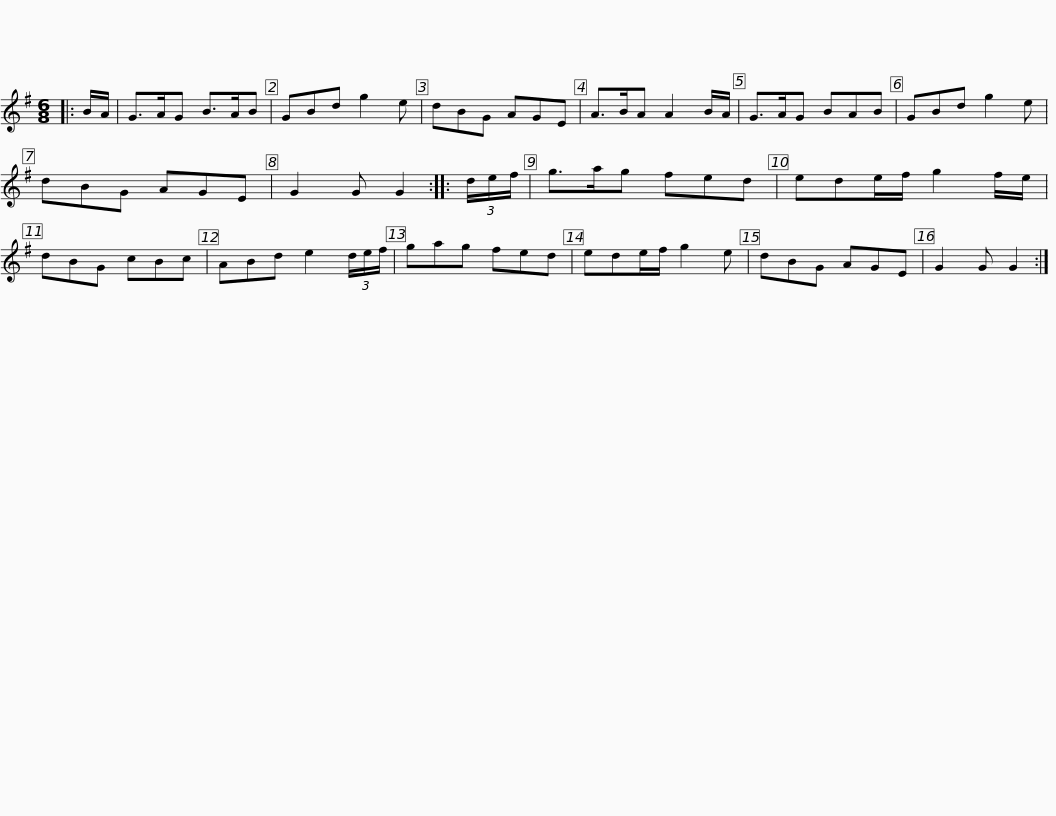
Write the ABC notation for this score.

X:1
L:1/8
M:6/8
I:linebreak $
K:G
V:1 treble
V:1
|: B/A/ | G>AG B>AB | GBd g2 e | dBG AGE | A>BA A2 B/A/ | %5
 G>AG BAB | GBd g2 e | dBG AGE |$ G2 G G2 :: (3d/e/f/ | %10
 g>ag fed | ede/f/ g2 f/e/ | dBG cBc | ABd e2 (3d/e/f/ | gag fed |$ %15
 ede/f/ g2 e | dBG AGE | G2 G G2 :| %18
